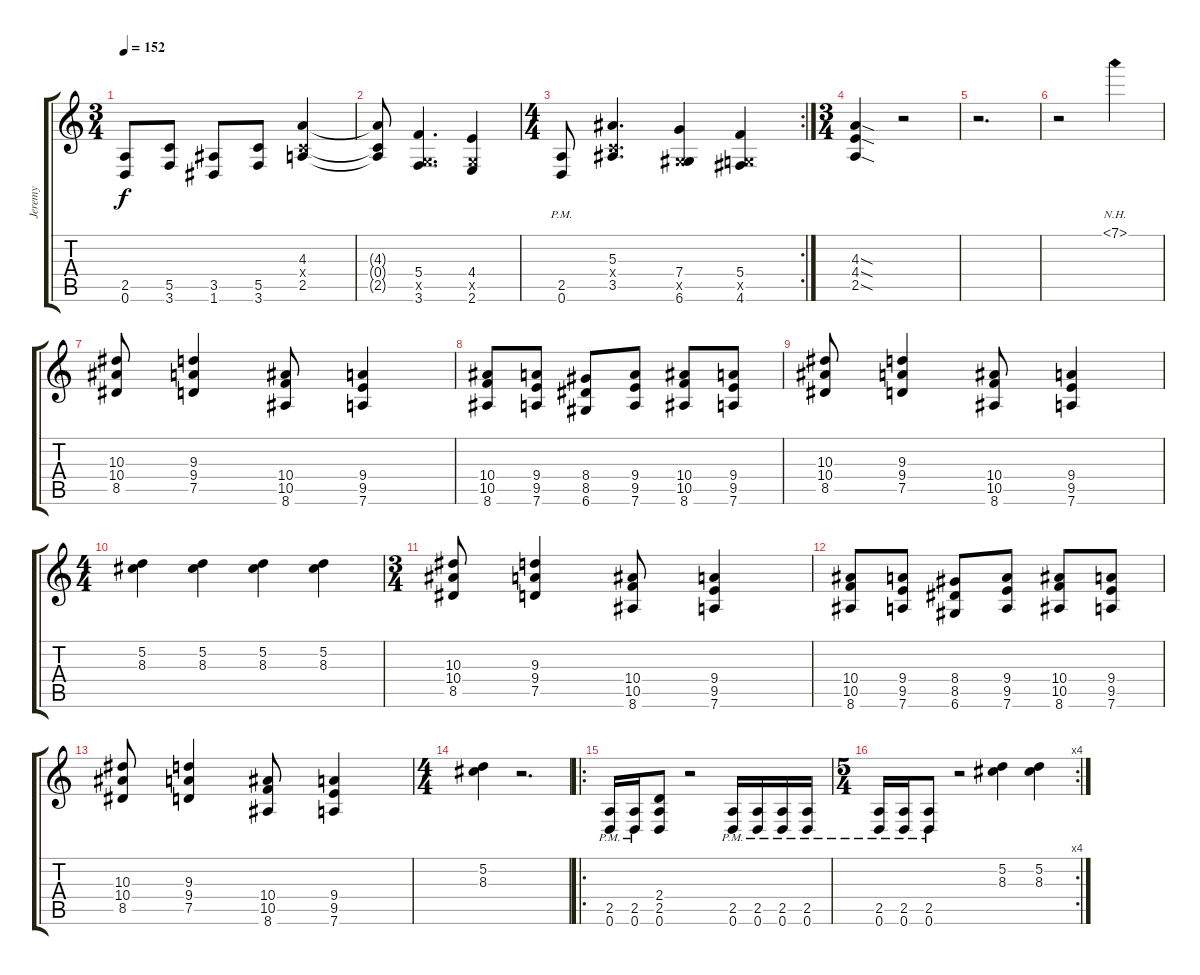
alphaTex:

\track ("Jeremy" "Jeremy") {instrument overdrivenguitar}
\staff {score tabs}
\tuning (D4 A3 F3 C3 G2 D2) {hide}
\ts (3 4)
\tempo 152
\clef g2
\ks c
(2.5 0.6).8{dy f} (5.5 3.6).8 (3.5 1.6).8 (5.5 3.6).8 (4.3 0.4{x} 2.5).4 |
(4.3{t} 0.4{t} 2.5{t}).8 (5.4 0.5{x} 3.6).4{d} (4.4 0.5{x} 2.6).4 |
\rc 2
\ts (4 4)
(2.5{pm} 0.6).8 (5.3 0.4{x} 3.5).4{d} (7.4 0.5{x} 6.6).4 (5.4 0.5{x} 4.6).4 |
\ts (3 4)
(4.3{sod} 4.4{sod} 2.5{sod}).4 r.2 |
r.2{d} |
r.2 7.1{nh}.4 |
(10.3 10.4 8.5).8 (9.3 9.4 7.5).4 (10.4 10.5 8.6).8 (9.4 9.5 7.6).4 |
(10.4 10.5 8.6).8 (9.4 9.5 7.6).8 (8.4 8.5 6.6).8 (9.4 9.5 7.6).8 (10.4 10.5 8.6).8 (9.4 9.5 7.6).8 |
(10.3 10.4 8.5).8 (9.3 9.4 7.5).4 (10.4 10.5 8.6).8 (9.4 9.5 7.6).4 |
\ts (4 4)
(5.2 8.3).4 (5.2 8.3).4 (5.2 8.3).4 (5.2 8.3).4 |
\ts (3 4)
(10.3 10.4 8.5).8 (9.3 9.4 7.5).4 (10.4 10.5 8.6).8 (9.4 9.5 7.6).4 |
(10.4 10.5 8.6).8 (9.4 9.5 7.6).8 (8.4 8.5 6.6).8 (9.4 9.5 7.6).8 (10.4 10.5 8.6).8 (9.4 9.5 7.6).8 |
(10.3 10.4 8.5).8 (9.3 9.4 7.5).4 (10.4 10.5 8.6).8 (9.4 9.5 7.6).4 |
\ts (4 4)
(5.2 8.3).4 r.2{d} |
\ro
(2.5{pm} 0.6).16 (2.5{pm} 0.6).16 (2.4 2.5 0.6).8 r.2 (2.5{pm} 0.6).16 (2.5{pm} 0.6).16 (2.5{pm} 0.6).16 (2.5{pm} 0.6).16 |
\rc 4
\ts (5 4)
(2.5 0.6{pm}).16 (2.5 0.6{pm}).16 (2.5 0.6{pm}).8 r.2 (5.2 8.3).4 (5.2 8.3).4
